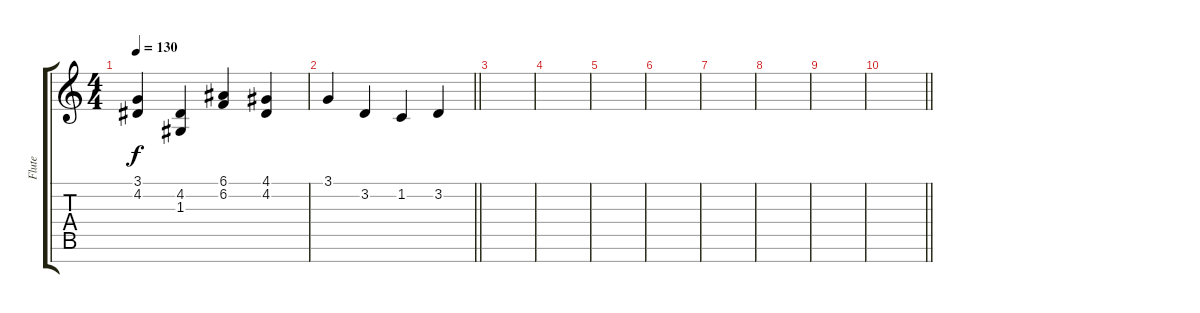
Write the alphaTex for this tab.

\track ("Flute" "Flute") {instrument flute}
\staff {score tabs}
\tuning (E4 B3 G3 D3 A2 E2 B1) {hide}
\ts (4 4)
\tempo 130
\clef g2
\ks c
(3.1 4.2).4{dy f} (4.2 1.3).4 (6.1 6.2).4 (4.1 4.2).4 |
\barLineRight lightlight
3.1.4 3.2.4 1.2.4 3.2.4 |
\section ("" "")
|
|
|
|
|
|
|
\barLineRight lightlight
